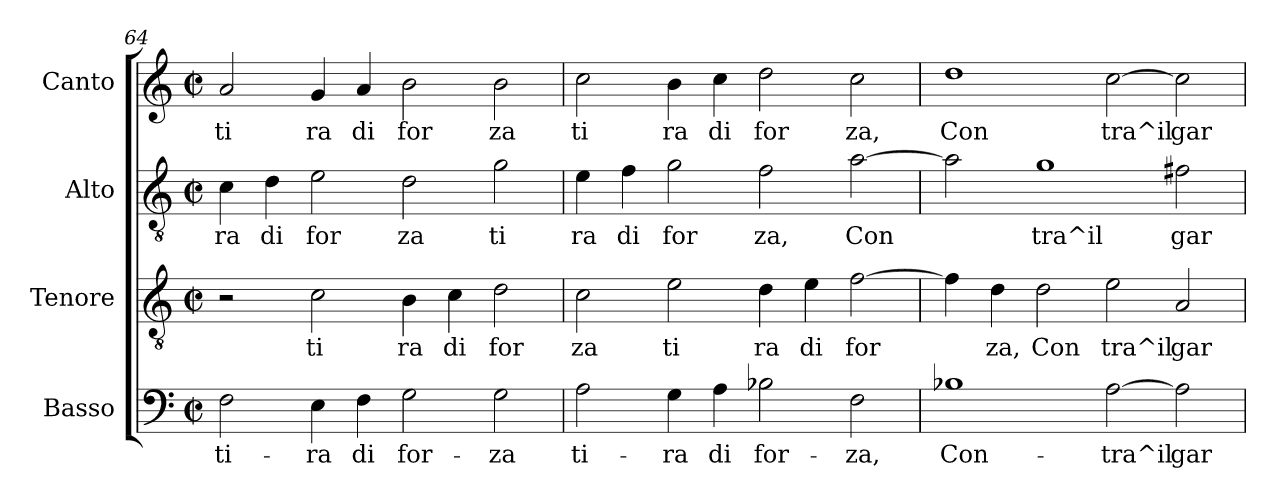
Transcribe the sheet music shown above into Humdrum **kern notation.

**kern	**text	**kern	**text	**kern	**text	**kern	**text
*part4	*part4	*part3	*part3	*part2	*part2	*part1	*part1
*staff4	*staff4	*staff3	*staff3	*staff2	*staff2	*staff1	*staff1
*I"Basso	*	*I"Tenore	*	*I"Alto	*	*I"Canto	*
*I'Basso	*	*I'Tenore	*	*I'Alto	*	*I'Canto	*
*clefF4	*	*clefGv2	*	*clefGv2	*	*clefG2	*
*k[]	*	*k[]	*	*k[]	*	*k[]	*
*C:	*	*C:	*	*C:	*	*C:	*
*M2/2	*	*M2/2	*	*M2/2	*	*M2/2	*
*met(c|)	*	*met(c|)	*	*met(c|)	*	*met(c|)	*
=64	=64	=64	=64	=64	=64	=64	=64
!	!LO:LY:b:cj	!	!	!	!LO:LY:b:cj	!	!LO:LY:b:cj
2F\	ti-	2r	.	4c\	ra	2a/	ti
!	!	!	!	!	!LO:LY:b:cj	!	!
.	.	.	.	4d\	di	.	.
!	!LO:LY:b:cj	!	!LO:LY:b:cj	!	!LO:LY:b:cj	!	!LO:LY:b:cj
4E\	-ra	2c\	ti	2e\	for	4g/	ra
!	!LO:LY:b:cj	!	!	!	!	!	!LO:LY:b:cj
4F\	di	.	.	.	.	4a/	di
!	!LO:LY:b:cj	!	!LO:LY:b:cj	!	!LO:LY:b:cj	!	!LO:LY:b:cj
2G\	for-	4B\	ra	2d\	za	2b\	for
!	!	!	!LO:LY:b:cj	!	!	!	!
.	.	4c\	di	.	.	.	.
!	!LO:LY:b:cj	!	!LO:LY:b:cj	!	!LO:LY:b:cj	!	!LO:LY:b:cj
2G\	-za	2d\	for	2g\	ti	2b\	za
=65	=65	=65	=65	=65	=65	=65	=65
!	!LO:LY:b:cj	!	!LO:LY:b:cj	!	!LO:LY:b:cj	!	!LO:LY:b:cj
2A\	ti-	2c\	za	4e\	ra	2cc\	ti
!	!	!	!	!	!LO:LY:b:cj	!	!
.	.	.	.	4f\	di	.	.
!	!LO:LY:b:cj	!	!LO:LY:b:cj	!	!LO:LY:b:cj	!	!LO:LY:b:cj
4G\	-ra	2e\	ti	2g\	for	4b\	ra
!	!LO:LY:b:cj	!	!	!	!	!	!LO:LY:b:cj
4A\	di	.	.	.	.	4cc\	di
!	!LO:LY:b:cj	!	!LO:LY:b:cj	!	!LO:LY:b:cj	!	!LO:LY:b:cj
2B-X\	for-	4d\	ra	2f\	za,	2dd\	for
!	!	!	!LO:LY:b:cj	!	!	!	!
.	.	4e\	di	.	.	.	.
!	!LO:LY:b:cj	!	!LO:LY:b:cj	!	!LO:LY:b:cj	!	!LO:LY:b:cj
2F\	-za,	[>2f\	for	[>2a\	Con	2cc\	za,
=66	=66	=66	=66	=66	=66	=66	=66
!	!LO:LY:b:cj	!	!LO:LY:b:cj	!	!LO:LY:b:cj	!	!LO:LY:b:cj
1B-X	Con-	4f\]	.	2a\]	.	1dd	Con
!	!	!	!LO:LY:b:cj	!	!	!	!
.	.	4d\	za,	.	.	.	.
!	!	!	!LO:LY:b:cj	!	!LO:LY:b:cj	!	!
.	.	2d\	Con	1g	tra^il	.	.
!	!LO:LY:b:cj	!	!LO:LY:b:cj	!	!	!	!LO:LY:b:cj
[<2A\	-tra^il	2e\	tra^il	.	.	[<2cc\	tra^il
!	!LO:LY:b:cj	!	!LO:LY:b:cj	!	!LO:LY:b:cj	!	!LO:LY:b:cj
2A\]	gar-	2A/	gar	2f#X\	gar	2cc\]	gar
=	=	=	=	=	=	=	=
*-	*-	*-	*-	*-	*-	*-	*-
